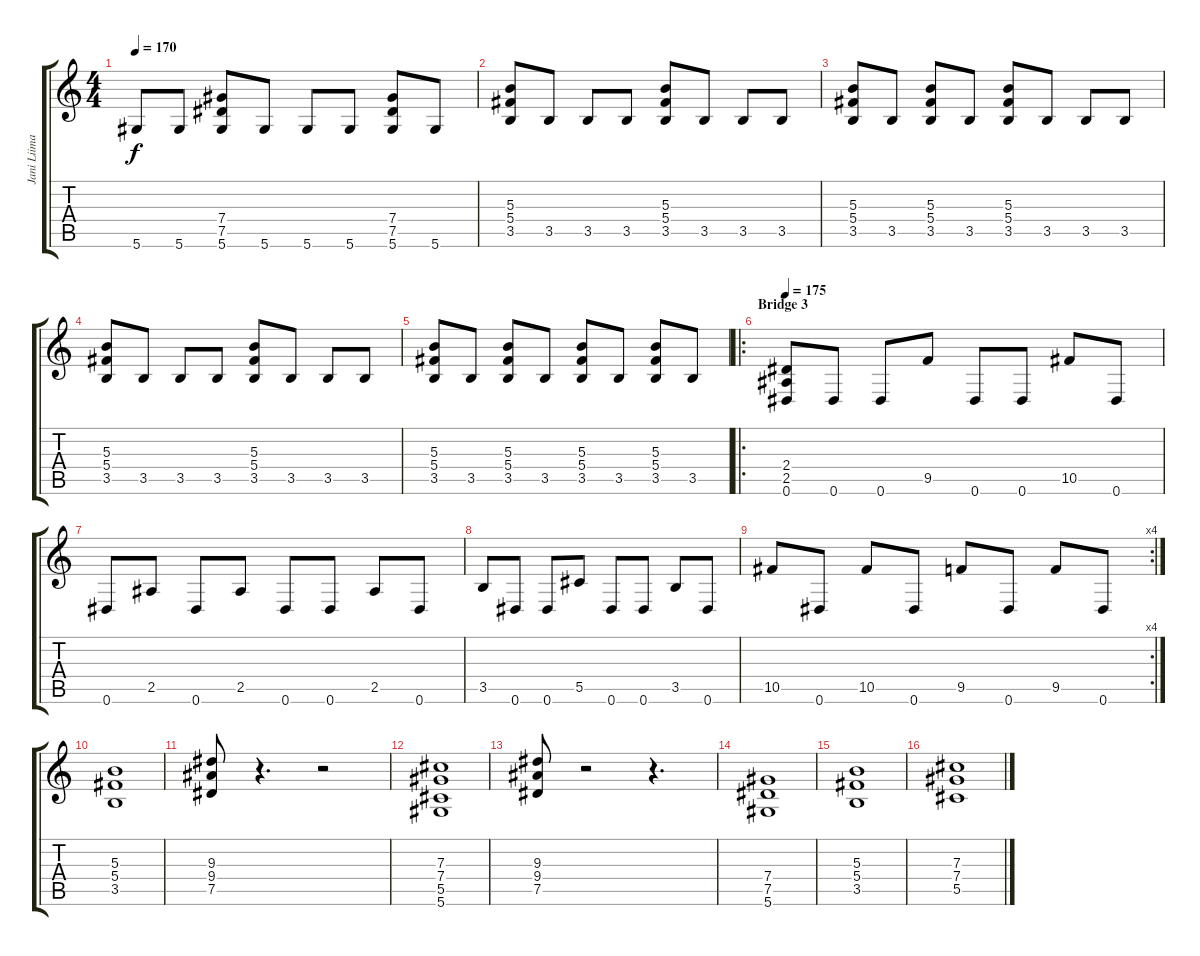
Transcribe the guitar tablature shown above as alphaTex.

\track ("Jani Liimatainen 2" "Jani Liima") {instrument distortionguitar}
\staff {score tabs}
\tuning (Eb4 Bb3 Gb3 Db3 Ab2 Eb2) {hide}
\ts (4 4)
\tempo 170
\clef g2
\ks c
5.6.8{dy f} 5.6.8 (7.4 7.5 5.6).8 5.6.8 5.6.8 5.6.8 (7.4 7.5 5.6).8 5.6.8 |
(5.3 5.4 3.5).8 3.5.8 3.5.8 3.5.8 (5.3 5.4 3.5).8 3.5.8 3.5.8 3.5.8 |
(5.3 5.4 3.5).8 3.5.8 (5.3 5.4 3.5).8 3.5.8 (5.3 5.4 3.5).8 3.5.8 3.5.8 3.5.8 |
(5.3 5.4 3.5).8 3.5.8 3.5.8 3.5.8 (5.3 5.4 3.5).8 3.5.8 3.5.8 3.5.8 |
(5.3 5.4 3.5).8 3.5.8 (5.3 5.4 3.5).8 3.5.8 (5.3 5.4 3.5).8 3.5.8 (5.3 5.4 3.5).8 3.5.8 |
\ro
\section ("" "Bridge 3")
\tempo 175
(2.4 2.5 0.6).8{volume 16} 0.6.8 0.6.8 9.5.8 0.6.8 0.6.8 10.5.8 0.6.8 |
0.6.8 2.5.8 0.6.8 2.5.8 0.6.8 0.6.8 2.5.8 0.6.8 |
3.5.8 0.6.8 0.6.8 5.5.8 0.6.8 0.6.8 3.5.8 0.6.8 |
\rc 4
10.5.8 0.6.8 10.5.8 0.6.8 9.5.8 0.6.8 9.5.8 0.6.8 |
(5.3 5.4 3.5).1 |
(9.3 9.4 7.5).8 r.4{d} r.2 |
(7.3 7.4 5.5 5.6).1 |
(9.3 9.4 7.5).8 r.2 r.4{d} |
(7.4 7.5 5.6).1 |
(5.3 5.4 3.5).1 |
(7.3 7.4 5.5).1
